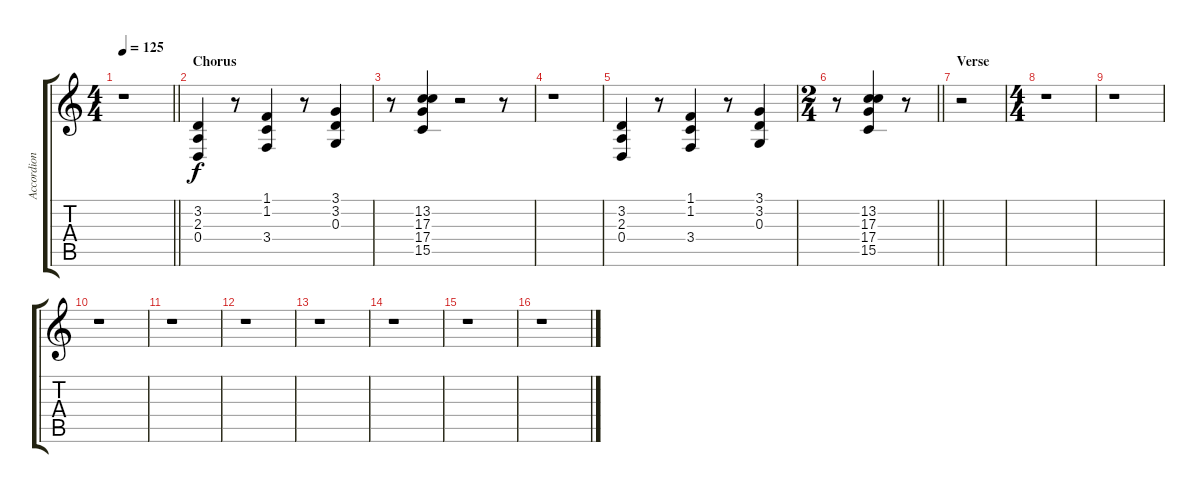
\track ("Accordion" "Accordion") {instrument accordion}
\staff {score tabs}
\tuning (E4 B3 G3 D3 A2 E2) {hide}
\ts (4 4)
\tempo 125
\clef g2
\barLineRight lightlight
\ks c
r.1{dy f} |
\section ("" "Chorus")
(3.2 2.3 0.4).4 r.8 (1.1 1.2 3.4).4 r.8 (3.1 3.2 0.3).4 |
r.8 (13.2 17.3 17.4 15.5).4 r.2 r.8 |
r.1 |
(3.2 2.3 0.4).4 r.8 (1.1 1.2 3.4).4 r.8 (3.1 3.2 0.3).4 |
\ts (2 4)
\barLineRight lightlight
r.8 (13.2 17.3 17.4 15.5).4 r.8 |
\section ("" "Verse")
r.2 |
\ts (4 4)
r.1 |
r.1 |
r.1 |
r.1 |
r.1 |
r.1 |
r.1 |
r.1 |
r.1
